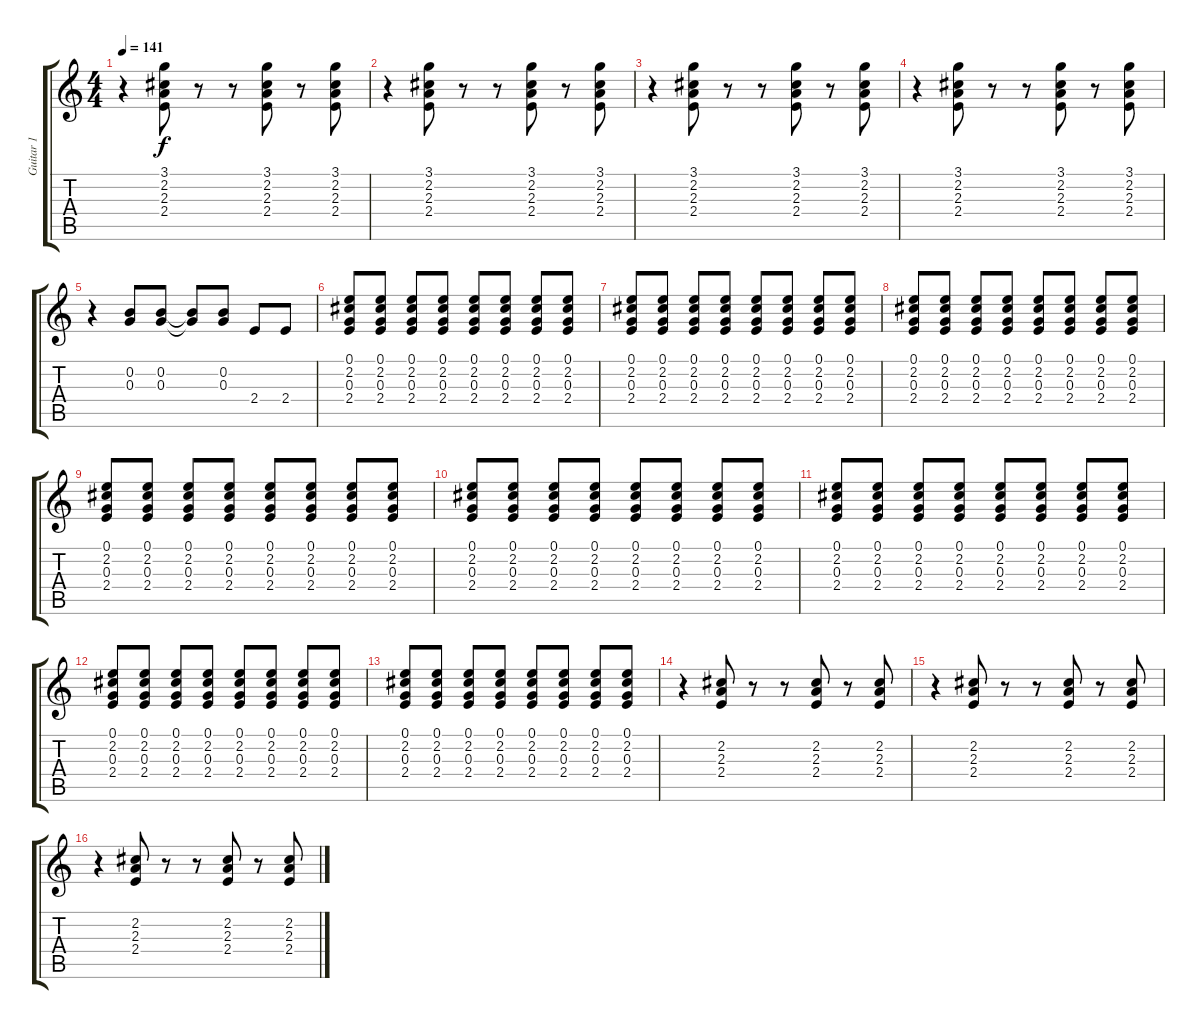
\track ("Guitar 1" "Guitar 1") {instrument overdrivenguitar}
\staff {score tabs}
\tuning (E4 B3 G3 D3 A2 E2) {hide}
\ts (4 4)
\tempo 141
\clef g2
\ks c
r.4{dy f} (3.1 2.2 2.3 2.4).8 r.8 r.8 (3.1 2.2 2.3 2.4).8 r.8 (3.1 2.2 2.3 2.4).8 |
r.4 (3.1 2.2 2.3 2.4).8 r.8 r.8 (3.1 2.2 2.3 2.4).8 r.8 (3.1 2.2 2.3 2.4).8 |
r.4 (3.1 2.2 2.3 2.4).8 r.8 r.8 (3.1 2.2 2.3 2.4).8 r.8 (3.1 2.2 2.3 2.4).8 |
r.4 (3.1 2.2 2.3 2.4).8 r.8 r.8 (3.1 2.2 2.3 2.4).8 r.8 (3.1 2.2 2.3 2.4).8 |
r.4 (0.2 0.3).8 (0.2 0.3).8 (0.2{t} 0.3{t}).8 (0.2 0.3).8 2.4.8 2.4.8 |
(0.1 2.2 0.3 2.4).8 (0.1 2.2 0.3 2.4).8 (0.1 2.2 0.3 2.4).8 (0.1 2.2 0.3 2.4).8 (0.1 2.2 0.3 2.4).8 (0.1 2.2 0.3 2.4).8 (0.1 2.2 0.3 2.4).8 (0.1 2.2 0.3 2.4).8 |
(0.1 2.2 0.3 2.4).8 (0.1 2.2 0.3 2.4).8 (0.1 2.2 0.3 2.4).8 (0.1 2.2 0.3 2.4).8 (0.1 2.2 0.3 2.4).8 (0.1 2.2 0.3 2.4).8 (0.1 2.2 0.3 2.4).8 (0.1 2.2 0.3 2.4).8 |
(0.1 2.2 0.3 2.4).8 (0.1 2.2 0.3 2.4).8 (0.1 2.2 0.3 2.4).8 (0.1 2.2 0.3 2.4).8 (0.1 2.2 0.3 2.4).8 (0.1 2.2 0.3 2.4).8 (0.1 2.2 0.3 2.4).8 (0.1 2.2 0.3 2.4).8 |
(0.1 2.2 0.3 2.4).8 (0.1 2.2 0.3 2.4).8 (0.1 2.2 0.3 2.4).8 (0.1 2.2 0.3 2.4).8 (0.1 2.2 0.3 2.4).8 (0.1 2.2 0.3 2.4).8 (0.1 2.2 0.3 2.4).8 (0.1 2.2 0.3 2.4).8 |
(0.1 2.2 0.3 2.4).8 (0.1 2.2 0.3 2.4).8 (0.1 2.2 0.3 2.4).8 (0.1 2.2 0.3 2.4).8 (0.1 2.2 0.3 2.4).8 (0.1 2.2 0.3 2.4).8 (0.1 2.2 0.3 2.4).8 (0.1 2.2 0.3 2.4).8 |
(0.1 2.2 0.3 2.4).8 (0.1 2.2 0.3 2.4).8 (0.1 2.2 0.3 2.4).8 (0.1 2.2 0.3 2.4).8 (0.1 2.2 0.3 2.4).8 (0.1 2.2 0.3 2.4).8 (0.1 2.2 0.3 2.4).8 (0.1 2.2 0.3 2.4).8 |
(0.1 2.2 0.3 2.4).8 (0.1 2.2 0.3 2.4).8 (0.1 2.2 0.3 2.4).8 (0.1 2.2 0.3 2.4).8 (0.1 2.2 0.3 2.4).8 (0.1 2.2 0.3 2.4).8 (0.1 2.2 0.3 2.4).8 (0.1 2.2 0.3 2.4).8 |
(0.1 2.2 0.3 2.4).8 (0.1 2.2 0.3 2.4).8 (0.1 2.2 0.3 2.4).8 (0.1 2.2 0.3 2.4).8 (0.1 2.2 0.3 2.4).8 (0.1 2.2 0.3 2.4).8 (0.1 2.2 0.3 2.4).8 (0.1 2.2 0.3 2.4).8 |
r.4 (2.2 2.3 2.4).8 r.8 r.8 (2.2 2.3 2.4).8 r.8 (2.2 2.3 2.4).8 |
r.4 (2.2 2.3 2.4).8 r.8 r.8 (2.2 2.3 2.4).8 r.8 (2.2 2.3 2.4).8 |
r.4 (2.2 2.3 2.4).8 r.8 r.8 (2.2 2.3 2.4).8 r.8 (2.2 2.3 2.4).8
